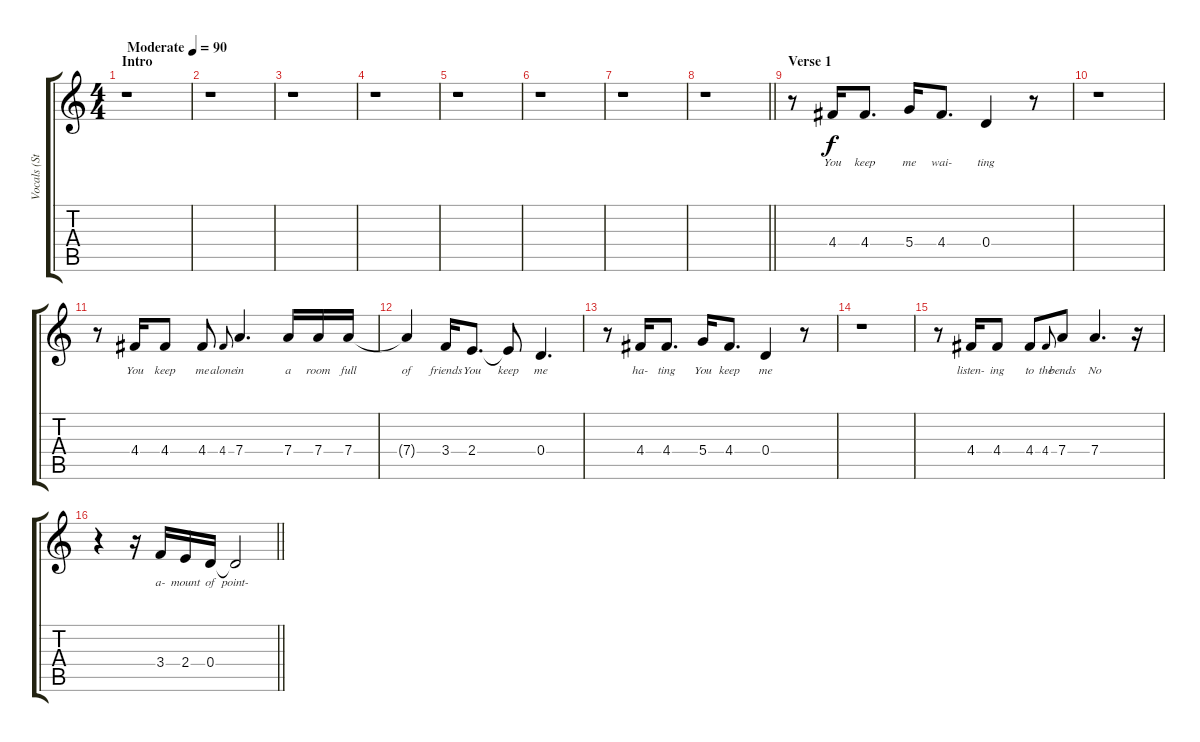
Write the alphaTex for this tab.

\track ("Vocals (Steven Wilson)" "Vocals (St") {instrument fretlessbass}
\staff {score tabs}
\tuning (E4 B3 G3 D3 A2 E2) {hide}
\ts (4 4)
\section ("" "Intro")
\tempo (90 "Moderate")
\clef g2
\ks c
r.1{dy f instrument fretlessbass} |
r.1 |
r.1 |
r.1 |
r.1 |
r.1 |
r.1 |
\barLineRight lightlight
r.1 |
\section ("" "Verse 1")
r.8 4.4.16{lyrics (0 "You") lyrics (1 "") lyrics (2 "") lyrics (3 "") lyrics (4 "")} 4.4.8{d lyrics (0 "keep") lyrics (1 "") lyrics (2 "") lyrics (3 "") lyrics (4 "")} 5.4.16{lyrics (0 "me") lyrics (1 "") lyrics (2 "") lyrics (3 "") lyrics (4 "")} 4.4.8{d lyrics (0 "wai-") lyrics (1 "") lyrics (2 "") lyrics (3 "") lyrics (4 "")} 0.4.4{lyrics (0 "ting") lyrics (1 "") lyrics (2 "") lyrics (3 "") lyrics (4 "")} r.8 |
r.1 |
r.8 4.4.16{lyrics (0 "You") lyrics (1 "") lyrics (2 "") lyrics (3 "") lyrics (4 "")} 4.4.8{lyrics (0 "keep") lyrics (1 "") lyrics (2 "") lyrics (3 "") lyrics (4 "")} 4.4.8{lyrics (0 "me") lyrics (1 "") lyrics (2 "") lyrics (3 "") lyrics (4 "")} 4.4.8{lyrics (0 "alone") lyrics (1 "") lyrics (2 "") lyrics (3 "") lyrics (4 "") gr onbeat} 7.4.4{d lyrics (0 "in") lyrics (1 "") lyrics (2 "") lyrics (3 "") lyrics (4 "")} 7.4.16{lyrics (0 "a") lyrics (1 "") lyrics (2 "") lyrics (3 "") lyrics (4 "")} 7.4.16{lyrics (0 "room") lyrics (1 "") lyrics (2 "") lyrics (3 "") lyrics (4 "")} 7.4.16{lyrics (0 "full") lyrics (1 "") lyrics (2 "") lyrics (3 "") lyrics (4 "")} |
7.4{t}.4{lyrics (0 "of") lyrics (1 "") lyrics (2 "") lyrics (3 "") lyrics (4 "")} 3.4.16{lyrics (0 "friends") lyrics (1 "") lyrics (2 "") lyrics (3 "") lyrics (4 "")} 2.4.8{d lyrics (0 "You") lyrics (1 "") lyrics (2 "") lyrics (3 "") lyrics (4 "")} 2.4{t}.8{lyrics (0 "keep") lyrics (1 "") lyrics (2 "") lyrics (3 "") lyrics (4 "")} 0.4.4{d lyrics (0 "me") lyrics (1 "") lyrics (2 "") lyrics (3 "") lyrics (4 "")} |
r.8 4.4.16{lyrics (0 "ha-") lyrics (1 "") lyrics (2 "") lyrics (3 "") lyrics (4 "")} 4.4.8{d lyrics (0 "ting") lyrics (1 "") lyrics (2 "") lyrics (3 "") lyrics (4 "")} 5.4.16{lyrics (0 "You") lyrics (1 "") lyrics (2 "") lyrics (3 "") lyrics (4 "")} 4.4.8{d lyrics (0 "keep") lyrics (1 "") lyrics (2 "") lyrics (3 "") lyrics (4 "")} 0.4.4{lyrics (0 "me") lyrics (1 "") lyrics (2 "") lyrics (3 "") lyrics (4 "")} r.8 |
r.1 |
r.8 4.4.16{lyrics (0 "listen-") lyrics (1 "") lyrics (2 "") lyrics (3 "") lyrics (4 "")} 4.4.8{lyrics (0 "ing") lyrics (1 "") lyrics (2 "") lyrics (3 "") lyrics (4 "")} 4.4.8{lyrics (0 "to") lyrics (1 "") lyrics (2 "") lyrics (3 "") lyrics (4 "")} 4.4.8{lyrics (0 "the") lyrics (1 "") lyrics (2 "") lyrics (3 "") lyrics (4 "") gr onbeat} 7.4.8{lyrics (0 "bends") lyrics (1 "") lyrics (2 "") lyrics (3 "") lyrics (4 "")} 7.4.4{d lyrics (0 "No") lyrics (1 "") lyrics (2 "") lyrics (3 "") lyrics (4 "")} r.16 |
\barLineRight lightlight
r.4 r.16 3.4.16{lyrics (0 "a-") lyrics (1 "") lyrics (2 "") lyrics (3 "") lyrics (4 "")} 2.4.16{lyrics (0 "mount") lyrics (1 "") lyrics (2 "") lyrics (3 "") lyrics (4 "")} 0.4.16{lyrics (0 "of") lyrics (1 "") lyrics (2 "") lyrics (3 "") lyrics (4 "")} 0.4{t}.2{lyrics (0 "point-") lyrics (1 "") lyrics (2 "") lyrics (3 "") lyrics (4 "")}
